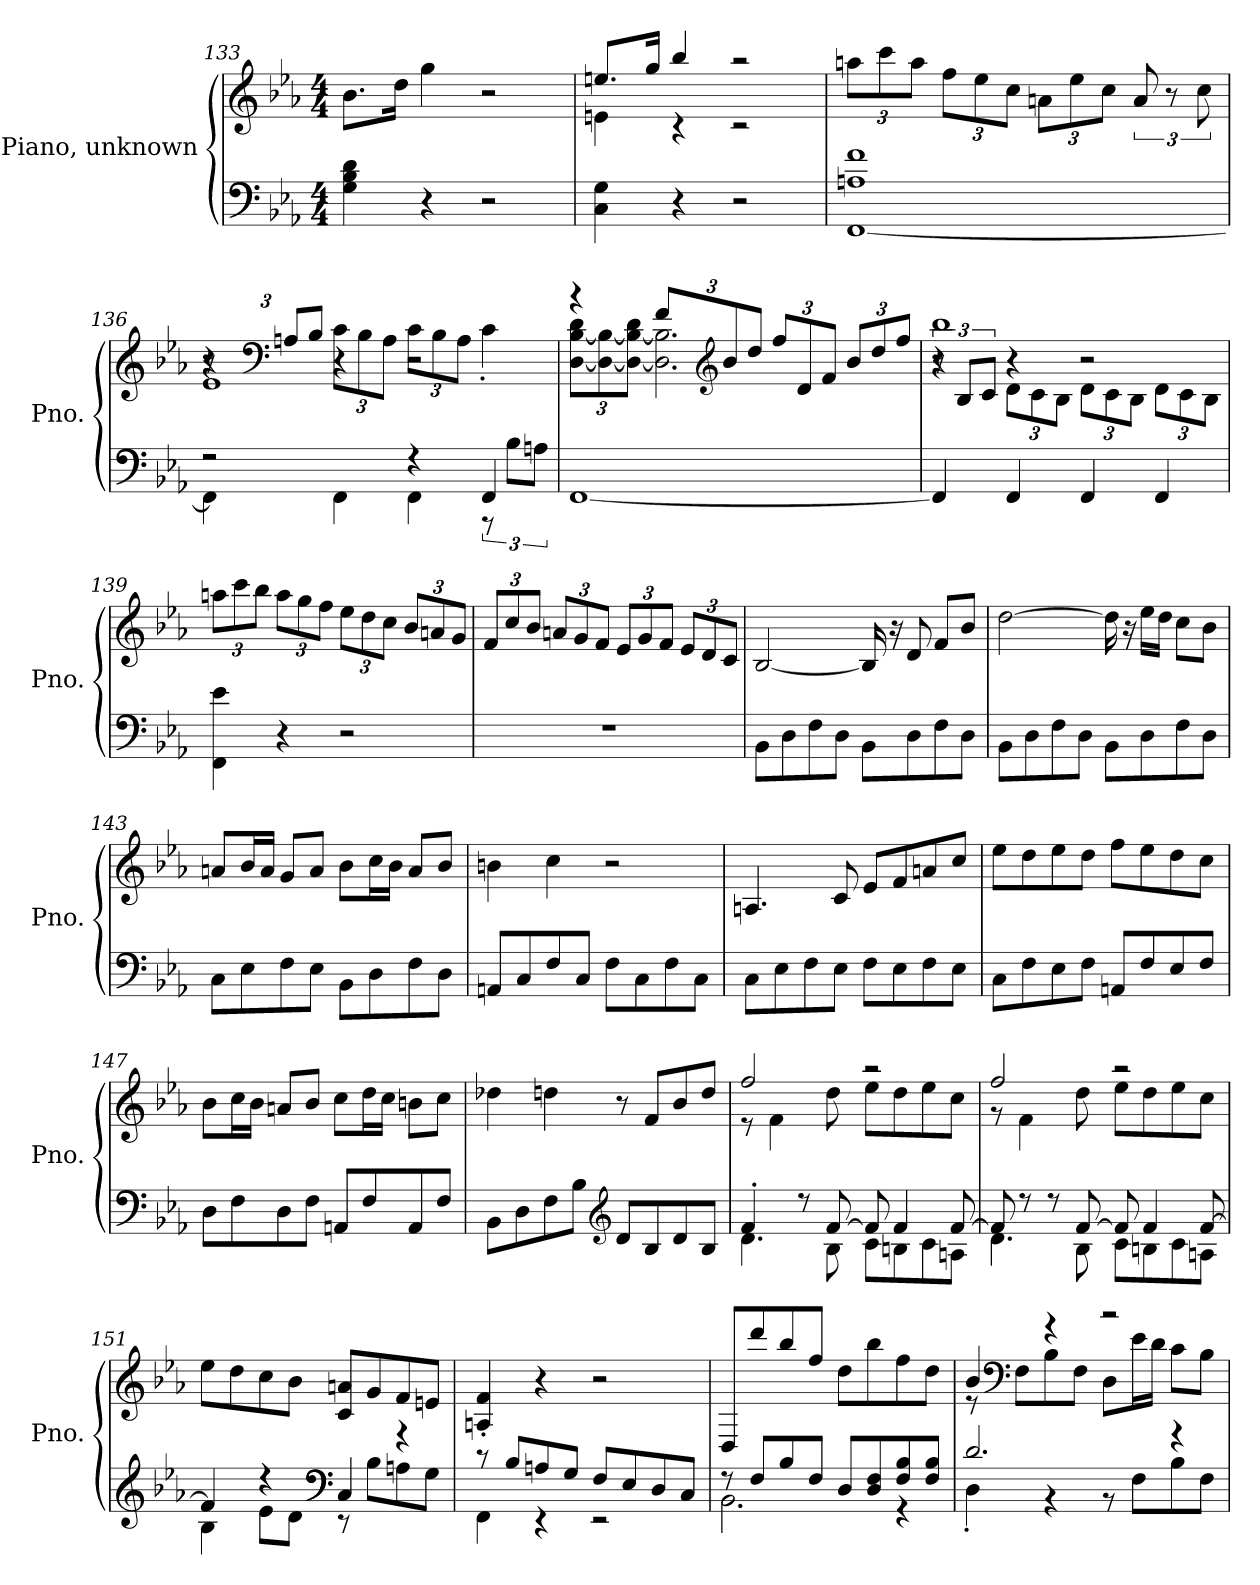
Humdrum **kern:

**kern	**kern
*part1	*part1
*staff2	*staff1
*I"Piano, unknown	*
*I'Pno.	*
*clefF4	*clefG2
*k[b-e-a-]	*k[b-e-a-]
*M4/4	*M4/4
=133	=133
4G\ 4B-\ 4d\	8.b-\L
.	16dd\Jk
4r	4gg\
2r	2r
=134	=134
*	*^
4C\ 4G\	8.een/L	4en\
.	16gg/Jk	.
4r	4bb-/	4r
2r	2r	2r
*	*v	*v
!!LO:LB:g=z
=135	=135
*^	*
*	*	*Xbrackettup
1An 1f	[1FF	12aan\L
.	.	12ccc\
.	.	12aa\J
.	.	12ff\L
.	.	12ee-\
.	.	12cc\J
.	.	12an\L
.	.	12ee-\
.	.	12cc\J
*	*	*brackettup
.	.	12a/
.	.	12r
.	.	12cc\
=136	=136	=136
*	*	*^
*	*	*	*^
2r	4FF\]	1e-	4r	12r
*	*	*clefF4	*	*
.	.	.	.	12An/L
.	.	.	.	12B-/J
*	*	*	*Xbrackettup	*
.	4FF\	.	12c\L	4r
.	.	.	12B-\	.
.	.	.	12A\J	.
4r	4FF\	.	12c\L	2r
.	.	.	12B-\	.
.	.	.	12A\J	.
4FF/	12r	.	4c'\	.
.	12B-\L	.	.	.
.	12An\J	.	.	.
*v	*v	*	*	*
*	*	*v	*v
!!LO:LB:g=z
=137	=137	=137
[1FF	4r	[12D\ [12B-\ 12d\L
.	.	12D\_ 12B-\_
.	.	12D\_ 12B-\_ 12d\J
.	12f/L	2.D\] 2.B-\]
*	*clefG2	*
.	12b-/	.
.	12dd/J	.
.	12ff/L	.
.	12d/	.
.	12f/J	.
.	12b-/L	.
.	12dd/	.
.	12ff/J	.
=138	=138	=138
*	*	*^
*	*	*	*brackettup
4FF/]	1bb-	4r	12r
.	.	.	12B-/L
.	.	.	12c/J
*	*	*Xbrackettup	*
4FF/	.	12d\L	4r
.	.	12c\	.
.	.	12B-\J	.
4FF/	.	12d\L	2r
.	.	12c\	.
.	.	12B-\J	.
4FF/	.	12d\L	.
.	.	12c\	.
.	.	12B-\J	.
*	*v	*v	*v
=139	=139
4FF\ 4e-\	12aan\L
.	12ccc\
.	12bb-\J
4r	12aa\L
.	12gg\
.	12ff\J
2r	12ee-\L
.	12dd\
.	12cc\J
.	12b-/L
.	12an/
.	12g/J
!!LO:LB:g=z
=140	=140
1r	12f/L
.	12cc/
.	12b-/J
.	12an/L
.	12g/
.	12f/J
.	12e-/L
.	12g/
.	12f/J
.	12e-/L
.	12d/
.	12c/J
=141	=141
8BB-\L	[2B-/
8D\	.
8F\	.
8D\J	.
8BB-\L	16B-/]
.	16r
8D\	8d/
8F\	8f/L
8D\J	8b-/J
=142	=142
8BB-\L	[2dd\
8D\	.
8F\	.
8D\J	.
8BB-\L	16dd\]
.	16r
8D\	16ee-\LL
.	16dd\JJ
8F\	8cc\L
8D\J	8b-\J
=143	=143
8C\L	8an/L
8E-\	16b-/L
.	16a/JJ
8F\	8g/L
8E-\J	8a/J
8BB-\L	8b-\L
8D\	16cc\L
.	16b-\JJ
8F\	8a/L
8D\J	8b-/J
!!LO:LB:g=z
=144	=144
8AAn/L	4bn\
8C/	.
8F/	4cc\
8C/J	.
8F\L	2r
8C\	.
8F\	.
8C\J	.
=145	=145
8C\L	4.An/
8E-\	.
8F\	.
8E-\J	8c/
8F\L	8e-/L
8E-\	8f/
8F\	8an/
8E-\J	8cc/J
=146	=146
8C\L	8ee-\L
8F\	8dd\
8E-\	8ee-\
8F\J	8dd\J
8AAn/L	8ff\L
8F/	8ee-\
8E-/	8dd\
8F/J	8cc\J
=147	=147
8D\L	8b-\L
8F\	16cc\L
.	16b-\JJ
8D\	8an/L
8F\J	8b-/J
8AAn/L	8cc\L
8F/	16dd\L
.	16cc\JJ
8AA/	8bn\L
8F/J	8cc\J
!!LO:PB:g=z
=148	=148
8BB-\L	4dd-X\
8D\	.
8F\	4ddn\
8B-\J	.
*clefG2	*
8d/L	8r
8B-/	8f/L
8d/	8b-/
8B-/J	8dd/J
=149	=149
*^	*^
4f'/	4.d\	2ff/	8r
.	.	.	4f\
8r	.	.	.
[8f/	8B-\	.	8dd\
8f/]	8c\L	2r	8ee-\L
4f/	8Bn\	.	8dd\
.	8c\	.	8ee-\
[8f/	8An\J	.	8cc\J
=150	=150	=150	=150
8f/]	4.d\	2ff/	8r
8r	.	.	4f\
8r	.	.	.
[8f/	8B-\	.	8dd\
8f/]	8c\L	2r	8ee-\L
4f/	8Bn\	.	8dd\
.	8c\	.	8ee-\
[8f/	8An\J	.	8cc\J
*	*	*v	*v
!!LO:LB:g=z
=151	=151	=151
4f/]	4B-\	8ee-\L
.	.	8dd\
4r	8e-\L	8cc\
.	8d\J	8b-\J
*clefF4	*	*
4C/	8r	8c/ 8an/L
.	8B-\L	8g/
4r	8An\	8f/
.	8G\J	8en/J
=152	=152	=152
8r	4FF\	4An/' 4f/'
8B-/L	.	.
8An/	4r	4r
8G/J	.	.
8F/L	2r	2r
8E-/	.	.
8D/	.	.
8C/J	.	.
=153	=153	=153
8r	2.BB-\	8D/L
8F/L	.	8ddd/
8B-/	.	8bb-/
8F/J	.	8ff/J
8D/L	.	8dd\L
8D/ 8F/	.	8bb-\
8F/ 8B-/	4r	8ff\
8F/ 8B-/J	.	8dd\J
=154	=154	=154
*	*	*^
2.d/	4D'\	4b-/	8r
*	*	*clefF4	*
.	.	.	8F\L
.	4r	4r	8B-\
.	.	.	8F\J
.	8r	2r	8D\L
.	8F\L	.	16e-\L
.	.	.	16d\JJ
4r	8B-\	.	8c\L
.	8F\J	.	8B-\J
*v	*v	*	*
*	*v	*v
=	=
*-	*-
